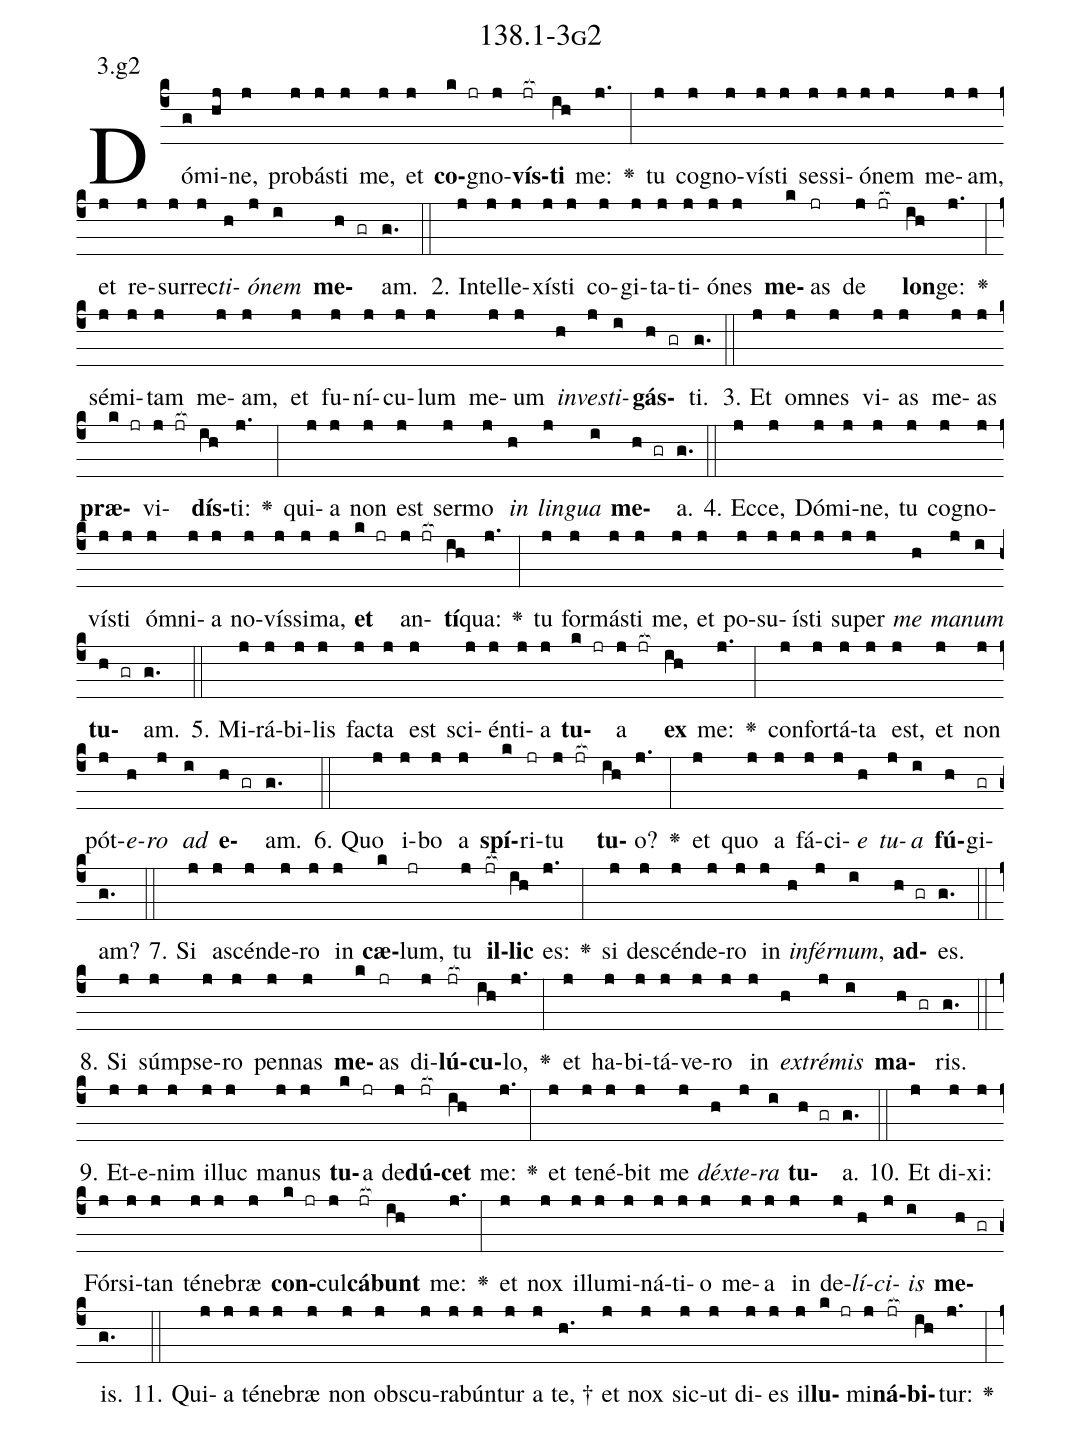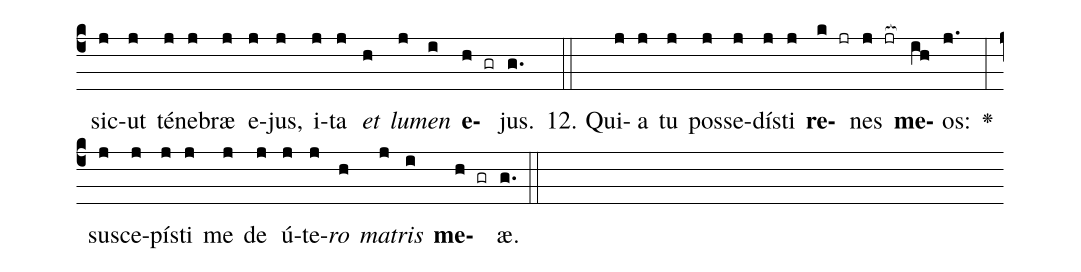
name: 138.1-3g2;
annotation: 3.g2;
%%
(c4)Dó(g)mi(hj)ne,(j) pro(j)bás(j)ti(j) me,(j) et(j) <b>co</b>(k jr)gno(j)<b>vís</b>(jr[ocb:1{])<b>ti</b>(ih[ocb:0}]) me:(j.) <v>\greheightstar</v>(:) tu(j) co(j)gno(j)vís(j)ti(j) ses(j)si(j)ó(j)nem(j) me(j)am,(j) et(j) re(j)sur(j)rec(j)<i>ti</i>(h)<i>ó</i>(j)<i>nem</i>(i) <b>me</b>(h gr)am.(g.) (::)
2. In(j)tel(j)le(j)xís(j)ti(j) co(j)gi(j)ta(j)ti(j)ó(j)nes(j) <b>me</b>(k)as(jr) de(j jr[ocb:1{]) <b>lon</b>(ih[ocb:0}])ge:(j.) <v>\greheightstar</v>(:) sé(j)mi(j)tam(j) me(j)am,(j) et(j) fu(j)ní(j)cu(j)lum(j) me(j)um(j) <i>in</i>(h)<i>ves</i>(j)<i>ti</i>(i)<b>gás</b>(h gr)ti.(g.) (::)
3. Et(j) om(j)nes(j) vi(j)as(j) me(j)as(j) <b>præ</b>(k jr)vi(j jr[ocb:1{])<b>dís</b>(ih[ocb:0}])ti:(j.) <v>\greheightstar</v>(:) qui(j)a(j) non(j) est(j) ser(j)mo(j) <i>in</i>(h) <i>lin</i>(j)<i>gua</i>(i) <b>me</b>(h gr)a.(g.) (::)
4. Ec(j)ce,(j) Dó(j)mi(j)ne,(j) tu(j) co(j)gno(j)vís(j)ti(j) óm(j)ni(j)a(j) no(j)vís(j)si(j)ma,(j) <b>et</b>(k jr) an(j jr[ocb:1{])<b>tí</b>(ih[ocb:0}])qua:(j.) <v>\greheightstar</v>(:) tu(j) for(j)más(j)ti(j) me,(j) et(j) po(j)su(j)ís(j)ti(j) su(j)per(j) <i>me</i>(h) <i>ma</i>(j)<i>num</i>(i) <b>tu</b>(h gr)am.(g.) (::)
5. Mi(j)rá(j)bi(j)lis(j) fac(j)ta(j) est(j) sci(j)én(j)ti(j)a(j) <b>tu</b>(k jr)a(j jr[ocb:1{]) <b>ex</b>(ih[ocb:0}]) me:(j.) <v>\greheightstar</v>(:) con(j)for(j)tá(j)ta(j) est,(j) et(j) non(j) pót(j)<i>e</i>(h)<i>ro</i>(j) <i>ad</i>(i) <b>e</b>(h gr)am.(g.) (::)
6. Quo(j) i(j)bo(j) a(j) <b>spí</b>(k)ri(jr)tu(j jr[ocb:1{]) <b>tu</b>(ih[ocb:0}])o?(j.) <v>\greheightstar</v>(:) et(j) quo(j) a(j) fá(j)ci(j)<i>e</i>(h) <i>tu</i>(j)<i>a</i>(i) <b>fú</b>(h)gi(gr)am?(g.) (::)
7. Si(j) a(j)scén(j)de(j)ro(j) in(j) <b>cæ</b>(k)lum,(jr) tu(j) <b>il</b>(jr[ocb:1{])<b>lic</b>(ih[ocb:0}]) es:(j.) <v>\greheightstar</v>(:) si(j) de(j)scén(j)de(j)ro(j) in(j) <i>in</i>(h)<i>fér</i>(j)<i>num</i>,(i) <b>ad</b>(h gr)es.(g.) (::)
8. Si(j) súmp(j)se(j)ro(j) pen(j)nas(j) <b>me</b>(k)as(jr) di(j)<b>lú</b>(jr[ocb:1{])<b>cu</b>(ih[ocb:0}])lo,(j.) <v>\greheightstar</v>(:) et(j) ha(j)bi(j)tá(j)ve(j)ro(j) in(j) <i>ex</i>(h)<i>tré</i>(j)<i>mis</i>(i) <b>ma</b>(h gr)ris.(g.) (::)
9. Et(j)e(j)nim(j) il(j)luc(j) ma(j)nus(j) <b>tu</b>(k)a(jr) de(j)<b>dú</b>(jr[ocb:1{])<b>cet</b>(ih[ocb:0}]) me:(j.) <v>\greheightstar</v>(:) et(j) te(j)né(j)bit(j) me(j) <i>déx</i>(h)<i>te</i>(j)<i>ra</i>(i) <b>tu</b>(h gr)a.(g.) (::)
10. Et(j) di(j)xi:(j) Fór(j)si(j)tan(j) té(j)ne(j)bræ(j) <b>con</b>(k jr)cul(j)<b>cá</b>(jr[ocb:1{])<b>bunt</b>(ih[ocb:0}]) me:(j.) <v>\greheightstar</v>(:) et(j) nox(j) il(j)lu(j)mi(j)ná(j)ti(j)o(j) me(j)a(j) in(j) de(j)<i>lí</i>(h)<i>ci</i>(j)<i>is</i>(i) <b>me</b>(h gr)is.(g.) (::)
11. Qui(j)a(j) té(j)ne(j)bræ(j) non(j) obs(j)cu(j)ra(j)bún(j)tur(j) a(j) te, †(h.) et(j) nox(j) sic(j)ut(j) di(j)es(j) il(j)<b>lu</b>(k jr)mi(j)<b>ná</b>(jr[ocb:1{])<b>bi</b>(ih[ocb:0}])tur:(j.) <v>\greheightstar</v>(:) sic(j)ut(j) té(j)ne(j)bræ(j) e(j)jus,(j) i(j)ta(j) <i>et</i>(h) <i>lu</i>(j)<i>men</i>(i) <b>e</b>(h gr)jus.(g.) (::)
12. Qui(j)a(j) tu(j) pos(j)se(j)dís(j)ti(j) <b>re</b>(k jr)nes(j jr[ocb:1{]) <b>me</b>(ih[ocb:0}])os:(j.) <v>\greheightstar</v>(:) su(j)sce(j)pís(j)ti(j) me(j) de(j) ú(j)te(j)<i>ro</i>(h) <i>ma</i>(j)<i>tris</i>(i) <b>me</b>(h gr)æ.(g.) (::)
